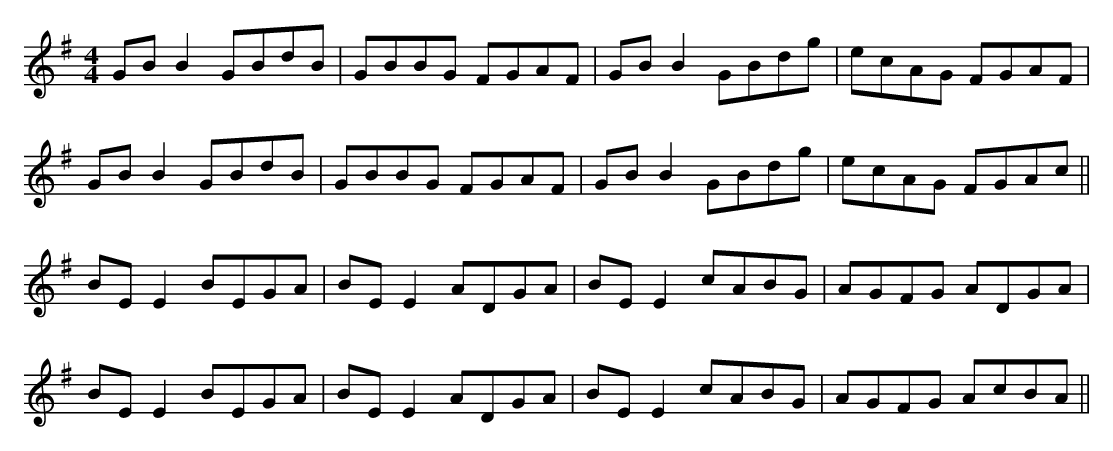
X:1
M:4/4
K:G
GBB2 GBdB|GBBG FGAF|GBB2 GBdg|ecAG FGAF|
GBB2 GBdB|GBBG FGAF|GBB2 GBdg|ecAG FGAc||
BEE2 BEGA|BEE2 ADGA|BEE2 cABG|AGFG ADGA|
BEE2 BEGA|BEE2 ADGA|BEE2 cABG|AGFG AcBA||
